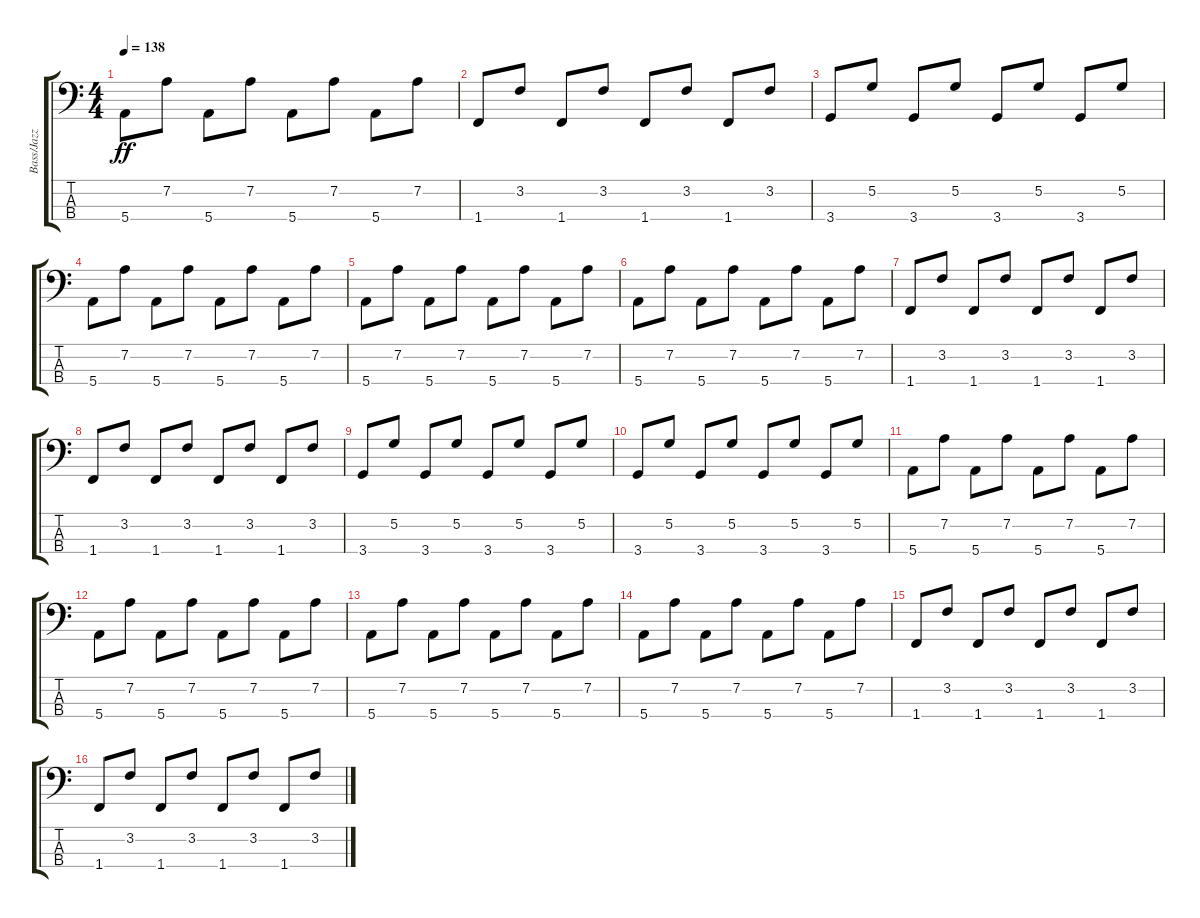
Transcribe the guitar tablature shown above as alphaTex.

\track ("Bass/Jazz :)" "Bass/Jazz ") {instrument electricguitarjazz}
\staff {score tabs}
\tuning (G2 D2 A1 E1) {hide}
\ts (4 4)
\tempo 138
\clef f4
\ks c
5.4.8{dy ff} 7.2.8 5.4.8 7.2.8 5.4.8 7.2.8 5.4.8 7.2.8 |
1.4.8 3.2.8 1.4.8 3.2.8 1.4.8 3.2.8 1.4.8 3.2.8 |
3.4.8 5.2.8 3.4.8 5.2.8 3.4.8 5.2.8 3.4.8 5.2.8 |
5.4.8 7.2.8 5.4.8 7.2.8 5.4.8 7.2.8 5.4.8 7.2.8 |
5.4.8 7.2.8 5.4.8 7.2.8 5.4.8 7.2.8 5.4.8 7.2.8 |
5.4.8 7.2.8 5.4.8 7.2.8 5.4.8 7.2.8 5.4.8 7.2.8 |
1.4.8 3.2.8 1.4.8 3.2.8 1.4.8 3.2.8 1.4.8 3.2.8 |
1.4.8 3.2.8 1.4.8 3.2.8 1.4.8 3.2.8 1.4.8 3.2.8 |
3.4.8 5.2.8 3.4.8 5.2.8 3.4.8 5.2.8 3.4.8 5.2.8 |
3.4.8 5.2.8 3.4.8 5.2.8 3.4.8 5.2.8 3.4.8 5.2.8 |
5.4.8 7.2.8 5.4.8 7.2.8 5.4.8 7.2.8 5.4.8 7.2.8 |
5.4.8 7.2.8 5.4.8 7.2.8 5.4.8 7.2.8 5.4.8 7.2.8 |
5.4.8 7.2.8 5.4.8 7.2.8 5.4.8 7.2.8 5.4.8 7.2.8 |
5.4.8 7.2.8 5.4.8 7.2.8 5.4.8 7.2.8 5.4.8 7.2.8 |
1.4.8 3.2.8 1.4.8 3.2.8 1.4.8 3.2.8 1.4.8 3.2.8 |
1.4.8 3.2.8 1.4.8 3.2.8 1.4.8 3.2.8 1.4.8 3.2.8
